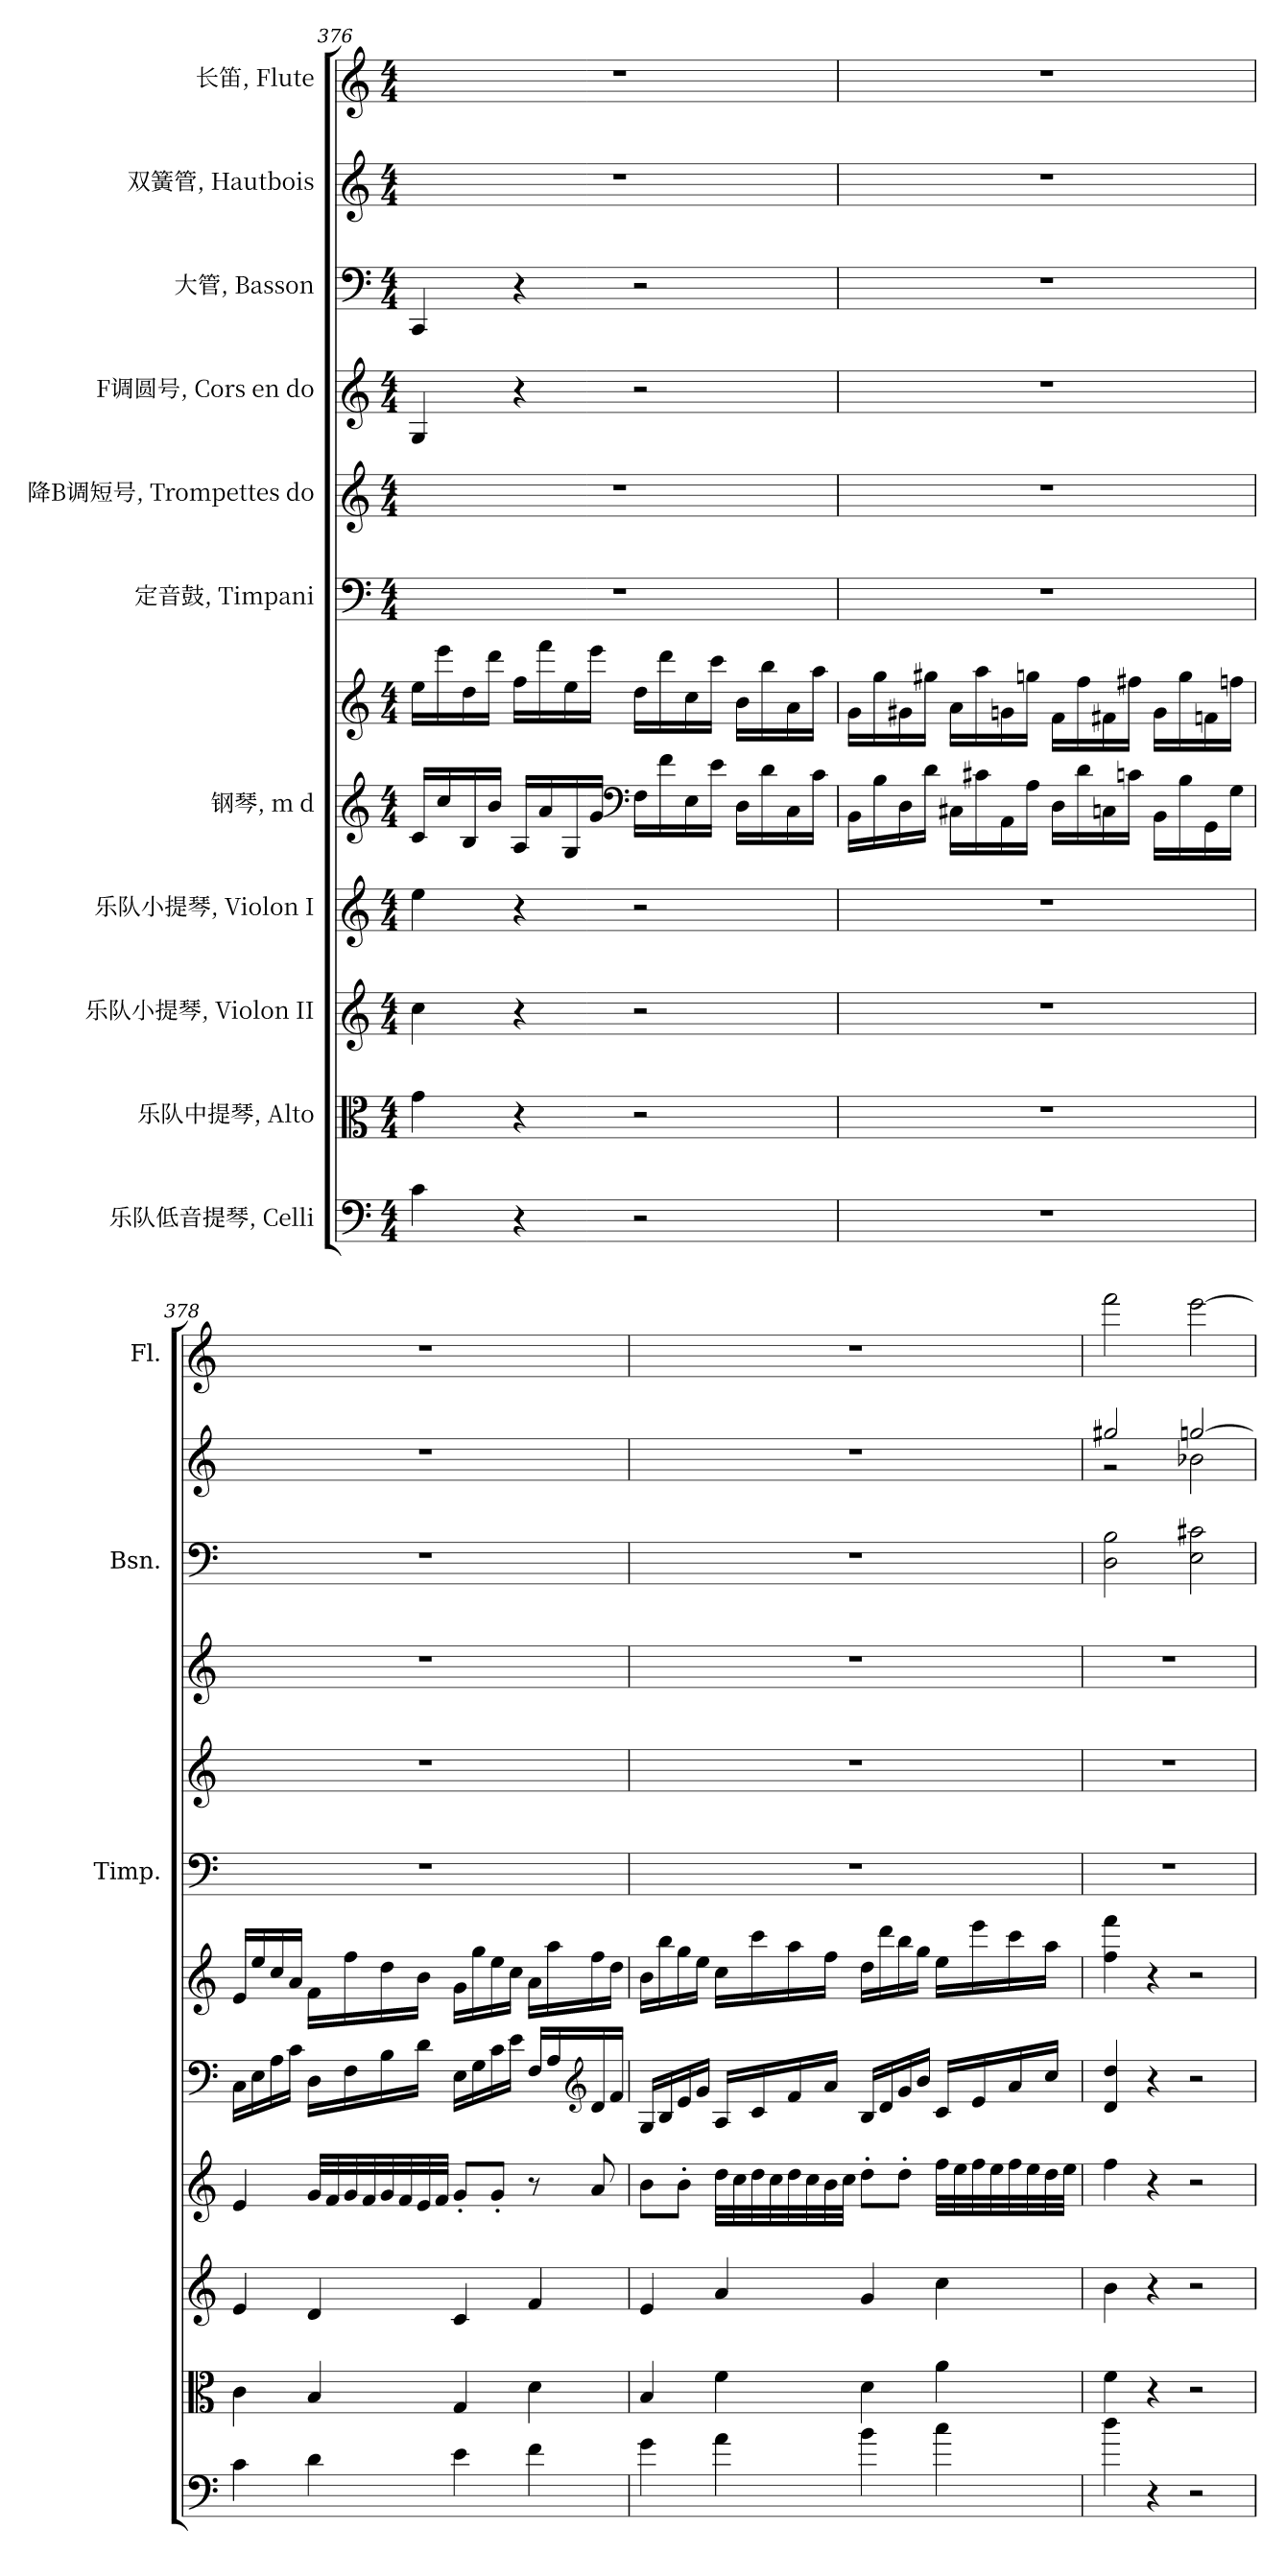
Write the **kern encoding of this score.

**kern	**kern	**kern	**kern	**kern	**kern	**kern	**kern	**kern	**kern	**kern	**kern
*part11	*part10	*part9	*part8	*part7	*part7	*part6	*part5	*part4	*part3	*part2	*part1
*staff12	*staff11	*staff10	*staff9	*staff8	*staff7	*staff6	*staff5	*staff4	*staff3	*staff2	*staff1
*I"乐队低音提琴, Celli	*I"乐队中提琴, Alto	*I"乐队小提琴, Violon II	*I"乐队小提琴, Violon I	*I"钢琴, m d	*	*I"定音鼓, Timpani	*I"降B调短号, Trompettes do	*I"F调圆号, Cors en do	*I"大管, Basson	*I"双簧管, Hautbois	*I"长笛, Flute
*	*	*	*	*	*	*I'Timp.	*	*	*I'Bsn.	*	*I'Fl.
*clefF4	*clefC3	*clefG2	*clefG2	*clefG2	*clefG2	*clefF4	*clefG2	*clefG2	*clefF4	*clefG2	*clefG2
*ITrd7c12	*	*	*	*	*	*	*ITrd1c2	*ITrd4c7	*	*	*
*k[]	*k[]	*k[]	*k[]	*k[]	*k[]	*k[]	*k[b-e-]	*k[b-]	*k[]	*k[]	*k[]
*M4/4	*M4/4	*M4/4	*M4/4	*M4/4	*M4/4	*M4/4	*M4/4	*M4/4	*M4/4	*M4/4	*M4/4
=376	=376	=376	=376	=376	=376	=376	=376	=376	=376	=376	=376
4C\	4g\	4cc\	4ee\	16c/LL	16ee\LL	1r	1r	4C/	4CC/	1r	1r
.	.	.	.	16cc/	16eee\	.	.	.	.	.	.
.	.	.	.	16B/	16dd\	.	.	.	.	.	.
.	.	.	.	16b/JJ	16ddd\JJ	.	.	.	.	.	.
4r	4r	4r	4r	16A/LL	16ff\LL	.	.	4r	4r	.	.
.	.	.	.	16a/	16fff\	.	.	.	.	.	.
.	.	.	.	16G/	16ee\	.	.	.	.	.	.
.	.	.	.	16g/JJ	16eee\JJ	.	.	.	.	.	.
*	*	*	*	*clefF4	*	*	*	*	*	*	*
2r	2r	2r	2r	16F\LL	16dd\LL	.	.	2r	2r	.	.
.	.	.	.	16f\	16ddd\	.	.	.	.	.	.
.	.	.	.	16E\	16cc\	.	.	.	.	.	.
.	.	.	.	16e\JJ	16ccc\JJ	.	.	.	.	.	.
.	.	.	.	16D\LL	16b\LL	.	.	.	.	.	.
.	.	.	.	16d\	16bb\	.	.	.	.	.	.
.	.	.	.	16C\	16a\	.	.	.	.	.	.
.	.	.	.	16c\JJ	16aa\JJ	.	.	.	.	.	.
!!LO:PB:g=z
=377	=377	=377	=377	=377	=377	=377	=377	=377	=377	=377	=377
1r	1r	1r	1r	16BB\LL	16g\LL	1r	1r	1r	1r	1r	1r
.	.	.	.	16B\	16gg\	.	.	.	.	.	.
.	.	.	.	16D\	16g#X\	.	.	.	.	.	.
.	.	.	.	16d\JJ	16gg#X\JJ	.	.	.	.	.	.
.	.	.	.	16C#X\LL	16a\LL	.	.	.	.	.	.
.	.	.	.	16c#X\	16aa\	.	.	.	.	.	.
.	.	.	.	16AA\	16gn\	.	.	.	.	.	.
.	.	.	.	16A\JJ	16ggn\JJ	.	.	.	.	.	.
.	.	.	.	16D\LL	16f\LL	.	.	.	.	.	.
.	.	.	.	16d\	16ff\	.	.	.	.	.	.
.	.	.	.	16Cn\	16f#X\	.	.	.	.	.	.
.	.	.	.	16cn\JJ	16ff#X\JJ	.	.	.	.	.	.
.	.	.	.	16BB\LL	16g\LL	.	.	.	.	.	.
.	.	.	.	16B\	16gg\	.	.	.	.	.	.
.	.	.	.	16GG\	16fn\	.	.	.	.	.	.
.	.	.	.	16G\JJ	16ffn\JJ	.	.	.	.	.	.
!!LO:PB:g=z
=378	=378	=378	=378	=378	=378	=378	=378	=378	=378	=378	=378
4C\	4c\	4e/	4e/	16C\LL	16e/LL	1r	1r	1r	1r	1r	1r
.	.	.	.	16E\	16ee/	.	.	.	.	.	.
.	.	.	.	16A\	16cc/	.	.	.	.	.	.
.	.	.	.	16c\JJ	16a/JJ	.	.	.	.	.	.
4D\	4B/	4d/	32g/LLL	16D\LL	16f\LL	.	.	.	.	.	.
.	.	.	32f/	.	.	.	.	.	.	.	.
.	.	.	32g/	16F\	16ff\	.	.	.	.	.	.
.	.	.	32f/	.	.	.	.	.	.	.	.
.	.	.	32g/	16B\	16dd\	.	.	.	.	.	.
.	.	.	32f/	.	.	.	.	.	.	.	.
.	.	.	32e/	16d\JJ	16b\JJ	.	.	.	.	.	.
.	.	.	32f/JJJ	.	.	.	.	.	.	.	.
4E\	4G/	4c/	8g'/L	16E\LL	16g\LL	.	.	.	.	.	.
.	.	.	.	16G\	16gg\	.	.	.	.	.	.
.	.	.	8g'/J	16c\	16ee\	.	.	.	.	.	.
.	.	.	.	16e\JJ	16cc\JJ	.	.	.	.	.	.
4F\	4d\	4f/	8r	16F/LL	16a\LL	.	.	.	.	.	.
.	.	.	.	16A/	16aa\	.	.	.	.	.	.
*	*	*	*	*clefG2	*	*	*	*	*	*	*
.	.	.	8a/	16d/	16ff\	.	.	.	.	.	.
.	.	.	.	16f/JJ	16dd\JJ	.	.	.	.	.	.
!!LO:PB:g=z
=379	=379	=379	=379	=379	=379	=379	=379	=379	=379	=379	=379
4G\	4B/	4e/	8b\L	16G/LL	16b\LL	1r	1r	1r	1r	1r	1r
.	.	.	.	16B/	16bb\	.	.	.	.	.	.
.	.	.	8b'\J	16e/	16gg\	.	.	.	.	.	.
.	.	.	.	16g/JJ	16ee\JJ	.	.	.	.	.	.
4A\	4f\	4a/	32dd\LLL	16A/LL	16cc\LL	.	.	.	.	.	.
.	.	.	32cc\	.	.	.	.	.	.	.	.
.	.	.	32dd\	16c/	16ccc\	.	.	.	.	.	.
.	.	.	32cc\	.	.	.	.	.	.	.	.
.	.	.	32dd\	16f/	16aa\	.	.	.	.	.	.
.	.	.	32cc\	.	.	.	.	.	.	.	.
.	.	.	32b\	16a/JJ	16ff\JJ	.	.	.	.	.	.
.	.	.	32cc\JJJ	.	.	.	.	.	.	.	.
4B\	4d\	4g/	8dd'\L	16B/LL	16dd\LL	.	.	.	.	.	.
.	.	.	.	16d/	16ddd\	.	.	.	.	.	.
.	.	.	8dd'\J	16g/	16bb\	.	.	.	.	.	.
.	.	.	.	16b/JJ	16gg\JJ	.	.	.	.	.	.
4c\	4a\	4cc\	32ff\LLL	16c/LL	16ee\LL	.	.	.	.	.	.
.	.	.	32ee\	.	.	.	.	.	.	.	.
.	.	.	32ff\	16e/	16eee\	.	.	.	.	.	.
.	.	.	32ee\	.	.	.	.	.	.	.	.
.	.	.	32ff\	16a/	16ccc\	.	.	.	.	.	.
.	.	.	32ee\	.	.	.	.	.	.	.	.
.	.	.	32dd\	16cc/JJ	16aa\JJ	.	.	.	.	.	.
.	.	.	32ee\JJJ	.	.	.	.	.	.	.	.
=380	=380	=380	=380	=380	=380	=380	=380	=380	=380	=380	=380
*	*	*	*	*	*	*	*	*	*	*^	*
4d\	4f\	4b\	4ff\	4d/ 4dd/	4ff\ 4fff\	1r	1r	1r	2D\ 2B\	2gg#X/	2r	2fff\
4r	4r	4r	4r	4r	4r	.	.	.	.	.	.	.
2r	2r	2r	2r	2r	2r	.	.	.	2E\ 2c#X\	[2ggn/	2b-X\	[2eee\
*	*	*	*	*	*	*	*	*	*	*v	*v	*
=	=	=	=	=	=	=	=	=	=	=	=
*-	*-	*-	*-	*-	*-	*-	*-	*-	*-	*-	*-
